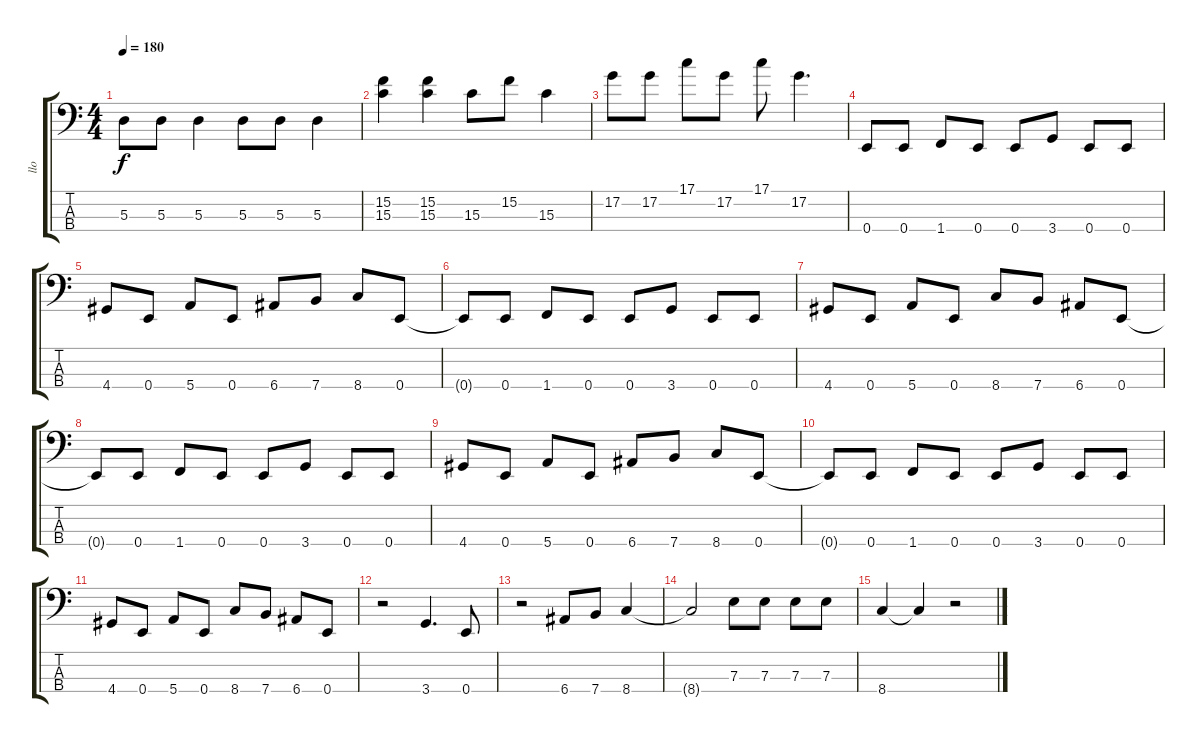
\track ("llo" "llo") {instrument electricbassfinger}
\staff {score tabs}
\tuning (G2 D2 A1 E1) {hide}
\ts (4 4)
\tempo 180
\clef f4
\ks c
5.3.8{dy f} 5.3.8 5.3.4 5.3.8 5.3.8 5.3.4 |
(15.2 15.3).4 (15.2 15.3).4 15.3.8 15.2.8 15.3.4 |
17.2.8 17.2.8 17.1.8 17.2.8 17.1.8 17.2.4{d} |
0.4.8 0.4.8 1.4.8 0.4.8 0.4.8 3.4.8 0.4.8 0.4.8 |
4.4.8 0.4.8 5.4.8 0.4.8 6.4.8 7.4.8 8.4.8 0.4.8 |
0.4{t}.8 0.4.8 1.4.8 0.4.8 0.4.8 3.4.8 0.4.8 0.4.8 |
4.4.8 0.4.8 5.4.8 0.4.8 8.4.8 7.4.8 6.4.8 0.4.8 |
0.4{t}.8 0.4.8 1.4.8 0.4.8 0.4.8 3.4.8 0.4.8 0.4.8 |
4.4.8 0.4.8 5.4.8 0.4.8 6.4.8 7.4.8 8.4.8 0.4.8 |
0.4{t}.8 0.4.8 1.4.8 0.4.8 0.4.8 3.4.8 0.4.8 0.4.8 |
4.4.8 0.4.8 5.4.8 0.4.8 8.4.8 7.4.8 6.4.8 0.4.8 |
r.2 3.4.4{d} 0.4.8 |
r.2 6.4.8 7.4.8 8.4.4 |
8.4{t}.2 7.3.8 7.3.8 7.3.8 7.3.8 |
8.4.4 8.4{t}.4 r.2
